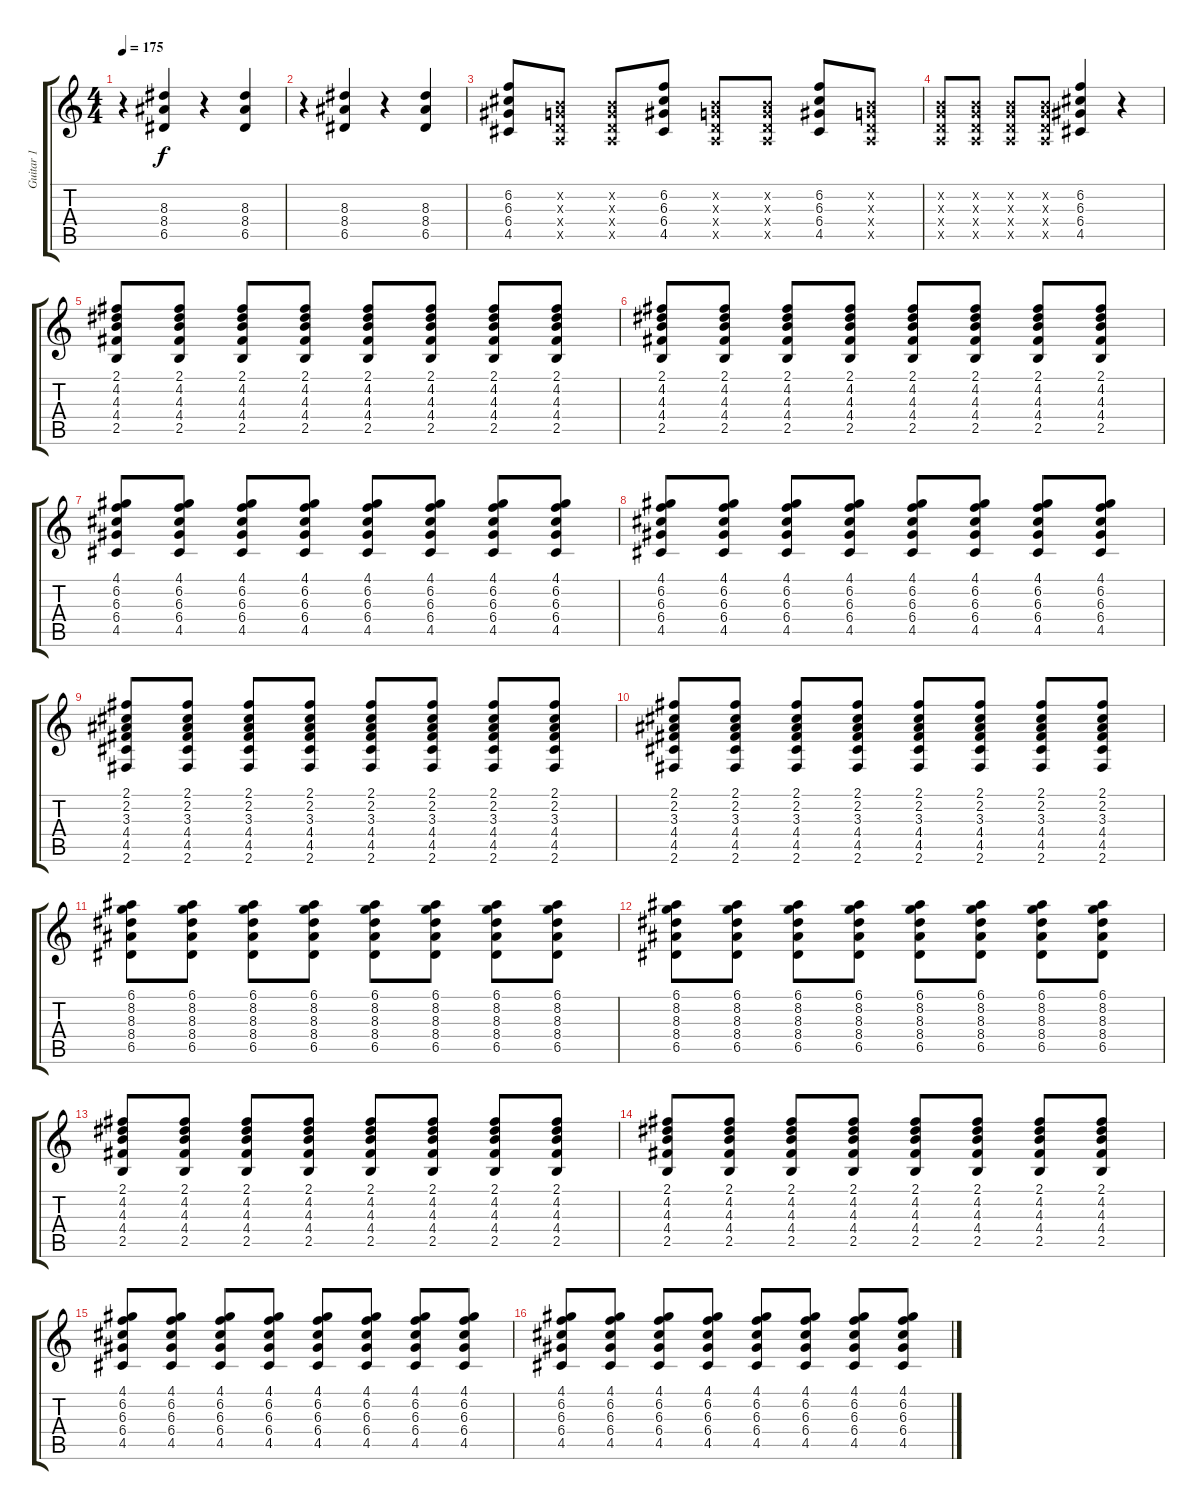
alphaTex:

\track ("Guitar 1" "Guitar 1") {instrument distortionguitar}
\staff {score tabs}
\tuning (E4 B3 G3 D3 A2 E2) {hide}
\ts (4 4)
\tempo 175
\clef g2
\ks c
r.4{dy f} (8.3 8.4 6.5).4 r.4 (8.3 8.4 6.5).4 |
r.4 (8.3 8.4 6.5).4 r.4 (8.3 8.4 6.5).4 |
(6.2 6.3 6.4 4.5).8 (0.2{x} 0.3{x} 0.4{x} 0.5{x}).8 (0.2{x} 0.3{x} 0.4{x} 0.5{x}).8 (6.2 6.3 6.4 4.5).8 (0.2{x} 0.3{x} 0.4{x} 0.5{x}).8 (0.2{x} 0.3{x} 0.4{x} 0.5{x}).8 (6.2 6.3 6.4 4.5).8 (0.2{x} 0.3{x} 0.4{x} 0.5{x}).8 |
(0.2{x} 0.3{x} 0.4{x} 0.5{x}).8 (0.2{x} 0.3{x} 0.4{x} 0.5{x}).8 (0.2{x} 0.3{x} 0.4{x} 0.5{x}).8 (0.2{x} 0.3{x} 0.4{x} 0.5{x}).8 (6.2 6.3 6.4 4.5).4 r.4 |
(2.1 4.2 4.3 4.4 2.5).8 (2.1 4.2 4.3 4.4 2.5).8 (2.1 4.2 4.3 4.4 2.5).8 (2.1 4.2 4.3 4.4 2.5).8 (2.1 4.2 4.3 4.4 2.5).8 (2.1 4.2 4.3 4.4 2.5).8 (2.1 4.2 4.3 4.4 2.5).8 (2.1 4.2 4.3 4.4 2.5).8 |
(2.1 4.2 4.3 4.4 2.5).8 (2.1 4.2 4.3 4.4 2.5).8 (2.1 4.2 4.3 4.4 2.5).8 (2.1 4.2 4.3 4.4 2.5).8 (2.1 4.2 4.3 4.4 2.5).8 (2.1 4.2 4.3 4.4 2.5).8 (2.1 4.2 4.3 4.4 2.5).8 (2.1 4.2 4.3 4.4 2.5).8 |
(4.1 6.2 6.3 6.4 4.5).8 (4.1 6.2 6.3 6.4 4.5).8 (4.1 6.2 6.3 6.4 4.5).8 (4.1 6.2 6.3 6.4 4.5).8 (4.1 6.2 6.3 6.4 4.5).8 (4.1 6.2 6.3 6.4 4.5).8 (4.1 6.2 6.3 6.4 4.5).8 (4.1 6.2 6.3 6.4 4.5).8 |
(4.1 6.2 6.3 6.4 4.5).8 (4.1 6.2 6.3 6.4 4.5).8 (4.1 6.2 6.3 6.4 4.5).8 (4.1 6.2 6.3 6.4 4.5).8 (4.1 6.2 6.3 6.4 4.5).8 (4.1 6.2 6.3 6.4 4.5).8 (4.1 6.2 6.3 6.4 4.5).8 (4.1 6.2 6.3 6.4 4.5).8 |
(2.1 2.2 3.3 4.4 4.5 2.6).8 (2.1 2.2 3.3 4.4 4.5 2.6).8 (2.1 2.2 3.3 4.4 4.5 2.6).8 (2.1 2.2 3.3 4.4 4.5 2.6).8 (2.1 2.2 3.3 4.4 4.5 2.6).8 (2.1 2.2 3.3 4.4 4.5 2.6).8 (2.1 2.2 3.3 4.4 4.5 2.6).8 (2.1 2.2 3.3 4.4 4.5 2.6).8 |
(2.1 2.2 3.3 4.4 4.5 2.6).8 (2.1 2.2 3.3 4.4 4.5 2.6).8 (2.1 2.2 3.3 4.4 4.5 2.6).8 (2.1 2.2 3.3 4.4 4.5 2.6).8 (2.1 2.2 3.3 4.4 4.5 2.6).8 (2.1 2.2 3.3 4.4 4.5 2.6).8 (2.1 2.2 3.3 4.4 4.5 2.6).8 (2.1 2.2 3.3 4.4 4.5 2.6).8 |
(6.1 8.2 8.3 8.4 6.5).8 (6.1 8.2 8.3 8.4 6.5).8 (6.1 8.2 8.3 8.4 6.5).8 (6.1 8.2 8.3 8.4 6.5).8 (6.1 8.2 8.3 8.4 6.5).8 (6.1 8.2 8.3 8.4 6.5).8 (6.1 8.2 8.3 8.4 6.5).8 (6.1 8.2 8.3 8.4 6.5).8 |
(6.1 8.2 8.3 8.4 6.5).8 (6.1 8.2 8.3 8.4 6.5).8 (6.1 8.2 8.3 8.4 6.5).8 (6.1 8.2 8.3 8.4 6.5).8 (6.1 8.2 8.3 8.4 6.5).8 (6.1 8.2 8.3 8.4 6.5).8 (6.1 8.2 8.3 8.4 6.5).8 (6.1 8.2 8.3 8.4 6.5).8 |
(2.1 4.2 4.3 4.4 2.5).8 (2.1 4.2 4.3 4.4 2.5).8 (2.1 4.2 4.3 4.4 2.5).8 (2.1 4.2 4.3 4.4 2.5).8 (2.1 4.2 4.3 4.4 2.5).8 (2.1 4.2 4.3 4.4 2.5).8 (2.1 4.2 4.3 4.4 2.5).8 (2.1 4.2 4.3 4.4 2.5).8 |
(2.1 4.2 4.3 4.4 2.5).8 (2.1 4.2 4.3 4.4 2.5).8 (2.1 4.2 4.3 4.4 2.5).8 (2.1 4.2 4.3 4.4 2.5).8 (2.1 4.2 4.3 4.4 2.5).8 (2.1 4.2 4.3 4.4 2.5).8 (2.1 4.2 4.3 4.4 2.5).8 (2.1 4.2 4.3 4.4 2.5).8 |
(4.1 6.2 6.3 6.4 4.5).8 (4.1 6.2 6.3 6.4 4.5).8 (4.1 6.2 6.3 6.4 4.5).8 (4.1 6.2 6.3 6.4 4.5).8 (4.1 6.2 6.3 6.4 4.5).8 (4.1 6.2 6.3 6.4 4.5).8 (4.1 6.2 6.3 6.4 4.5).8 (4.1 6.2 6.3 6.4 4.5).8 |
(4.1 6.2 6.3 6.4 4.5).8 (4.1 6.2 6.3 6.4 4.5).8 (4.1 6.2 6.3 6.4 4.5).8 (4.1 6.2 6.3 6.4 4.5).8 (4.1 6.2 6.3 6.4 4.5).8 (4.1 6.2 6.3 6.4 4.5).8 (4.1 6.2 6.3 6.4 4.5).8 (4.1 6.2 6.3 6.4 4.5).8
